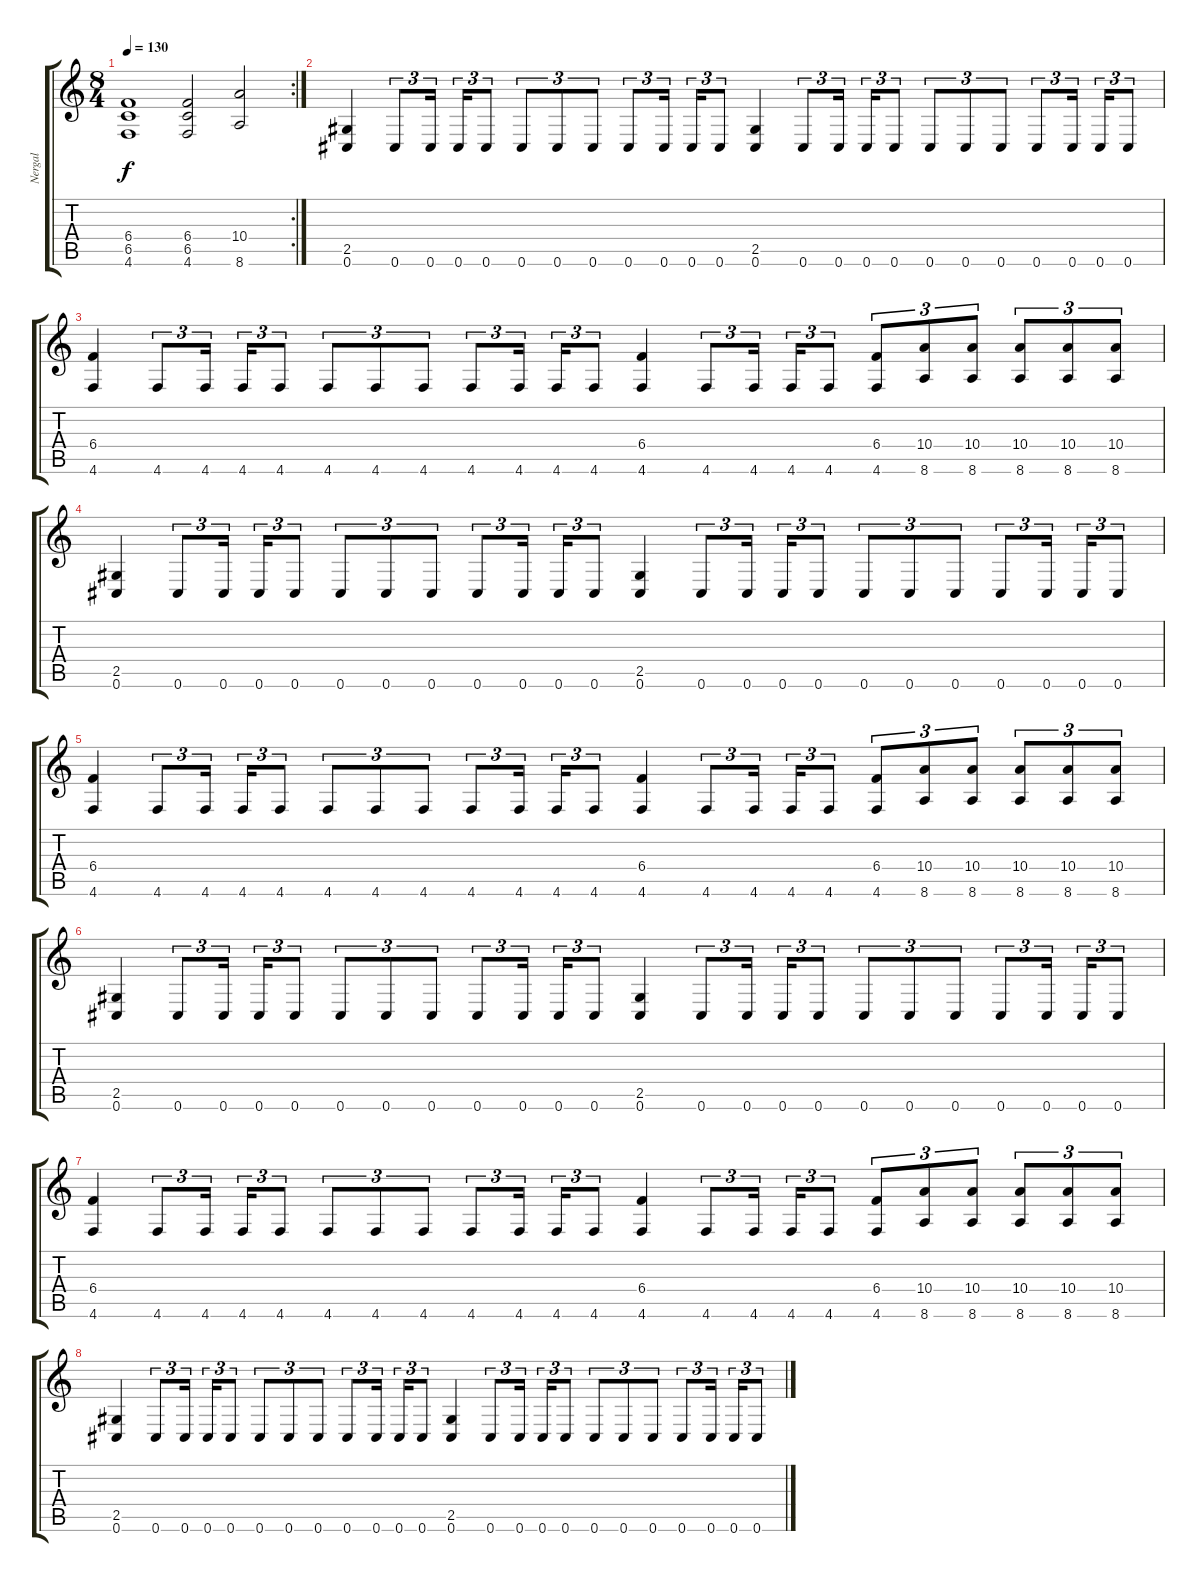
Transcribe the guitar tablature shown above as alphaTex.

\track ("Nergal" "Nergal") {instrument distortionguitar}
\staff {score tabs}
\tuning (Db4 Ab3 E3 B2 Gb2 Db2) {hide}
\rc 2
\ts (8 4)
\tempo 130
\clef g2
\ks c
(6.4 6.5 4.6).1{dy f} (6.4 6.5 4.6).2 (10.4 8.6).2 |
(2.5 0.6).4 0.6.8{tu (3 2)} 0.6.16{tu (3 2) beam splitsecondary} 0.6.16{tu (3 2)} 0.6.8{tu (3 2)} 0.6.8{tu (3 2)} 0.6.8{tu (3 2)} 0.6.8{tu (3 2)} 0.6.8{tu (3 2)} 0.6.16{tu (3 2) beam splitsecondary} 0.6.16{tu (3 2)} 0.6.8{tu (3 2)} (2.5 0.6).4 0.6.8{tu (3 2)} 0.6.16{tu (3 2) beam splitsecondary} 0.6.16{tu (3 2)} 0.6.8{tu (3 2)} 0.6.8{tu (3 2)} 0.6.8{tu (3 2)} 0.6.8{tu (3 2)} 0.6.8{tu (3 2)} 0.6.16{tu (3 2) beam splitsecondary} 0.6.16{tu (3 2)} 0.6.8{tu (3 2)} |
(6.4 4.6).4 4.6.8{tu (3 2)} 4.6.16{tu (3 2) beam splitsecondary} 4.6.16{tu (3 2)} 4.6.8{tu (3 2)} 4.6.8{tu (3 2)} 4.6.8{tu (3 2)} 4.6.8{tu (3 2)} 4.6.8{tu (3 2)} 4.6.16{tu (3 2) beam splitsecondary} 4.6.16{tu (3 2)} 4.6.8{tu (3 2)} (6.4 4.6).4 4.6.8{tu (3 2)} 4.6.16{tu (3 2) beam splitsecondary} 4.6.16{tu (3 2)} 4.6.8{tu (3 2)} (6.4 4.6).8{tu (3 2)} (10.4 8.6).8{tu (3 2)} (10.4 8.6).8{tu (3 2)} (10.4 8.6).8{tu (3 2)} (10.4 8.6).8{tu (3 2)} (10.4 8.6).8{tu (3 2)} |
(2.5 0.6).4 0.6.8{tu (3 2)} 0.6.16{tu (3 2) beam splitsecondary} 0.6.16{tu (3 2)} 0.6.8{tu (3 2)} 0.6.8{tu (3 2)} 0.6.8{tu (3 2)} 0.6.8{tu (3 2)} 0.6.8{tu (3 2)} 0.6.16{tu (3 2) beam splitsecondary} 0.6.16{tu (3 2)} 0.6.8{tu (3 2)} (2.5 0.6).4 0.6.8{tu (3 2)} 0.6.16{tu (3 2) beam splitsecondary} 0.6.16{tu (3 2)} 0.6.8{tu (3 2)} 0.6.8{tu (3 2)} 0.6.8{tu (3 2)} 0.6.8{tu (3 2)} 0.6.8{tu (3 2)} 0.6.16{tu (3 2) beam splitsecondary} 0.6.16{tu (3 2)} 0.6.8{tu (3 2)} |
(6.4 4.6).4 4.6.8{tu (3 2)} 4.6.16{tu (3 2) beam splitsecondary} 4.6.16{tu (3 2)} 4.6.8{tu (3 2)} 4.6.8{tu (3 2)} 4.6.8{tu (3 2)} 4.6.8{tu (3 2)} 4.6.8{tu (3 2)} 4.6.16{tu (3 2) beam splitsecondary} 4.6.16{tu (3 2)} 4.6.8{tu (3 2)} (6.4 4.6).4 4.6.8{tu (3 2)} 4.6.16{tu (3 2) beam splitsecondary} 4.6.16{tu (3 2)} 4.6.8{tu (3 2)} (6.4 4.6).8{tu (3 2)} (10.4 8.6).8{tu (3 2)} (10.4 8.6).8{tu (3 2)} (10.4 8.6).8{tu (3 2)} (10.4 8.6).8{tu (3 2)} (10.4 8.6).8{tu (3 2)} |
(2.5 0.6).4 0.6.8{tu (3 2)} 0.6.16{tu (3 2) beam splitsecondary} 0.6.16{tu (3 2)} 0.6.8{tu (3 2)} 0.6.8{tu (3 2)} 0.6.8{tu (3 2)} 0.6.8{tu (3 2)} 0.6.8{tu (3 2)} 0.6.16{tu (3 2) beam splitsecondary} 0.6.16{tu (3 2)} 0.6.8{tu (3 2)} (2.5 0.6).4 0.6.8{tu (3 2)} 0.6.16{tu (3 2) beam splitsecondary} 0.6.16{tu (3 2)} 0.6.8{tu (3 2)} 0.6.8{tu (3 2)} 0.6.8{tu (3 2)} 0.6.8{tu (3 2)} 0.6.8{tu (3 2)} 0.6.16{tu (3 2) beam splitsecondary} 0.6.16{tu (3 2)} 0.6.8{tu (3 2)} |
(6.4 4.6).4 4.6.8{tu (3 2)} 4.6.16{tu (3 2) beam splitsecondary} 4.6.16{tu (3 2)} 4.6.8{tu (3 2)} 4.6.8{tu (3 2)} 4.6.8{tu (3 2)} 4.6.8{tu (3 2)} 4.6.8{tu (3 2)} 4.6.16{tu (3 2) beam splitsecondary} 4.6.16{tu (3 2)} 4.6.8{tu (3 2)} (6.4 4.6).4 4.6.8{tu (3 2)} 4.6.16{tu (3 2) beam splitsecondary} 4.6.16{tu (3 2)} 4.6.8{tu (3 2)} (6.4 4.6).8{tu (3 2)} (10.4 8.6).8{tu (3 2)} (10.4 8.6).8{tu (3 2)} (10.4 8.6).8{tu (3 2)} (10.4 8.6).8{tu (3 2)} (10.4 8.6).8{tu (3 2)} |
(2.5 0.6).4 0.6.8{tu (3 2)} 0.6.16{tu (3 2) beam splitsecondary} 0.6.16{tu (3 2)} 0.6.8{tu (3 2)} 0.6.8{tu (3 2)} 0.6.8{tu (3 2)} 0.6.8{tu (3 2)} 0.6.8{tu (3 2)} 0.6.16{tu (3 2) beam splitsecondary} 0.6.16{tu (3 2)} 0.6.8{tu (3 2)} (2.5 0.6).4 0.6.8{tu (3 2)} 0.6.16{tu (3 2) beam splitsecondary} 0.6.16{tu (3 2)} 0.6.8{tu (3 2)} 0.6.8{tu (3 2)} 0.6.8{tu (3 2)} 0.6.8{tu (3 2)} 0.6.8{tu (3 2)} 0.6.16{tu (3 2) beam splitsecondary} 0.6.16{tu (3 2)} 0.6.8{tu (3 2)}
